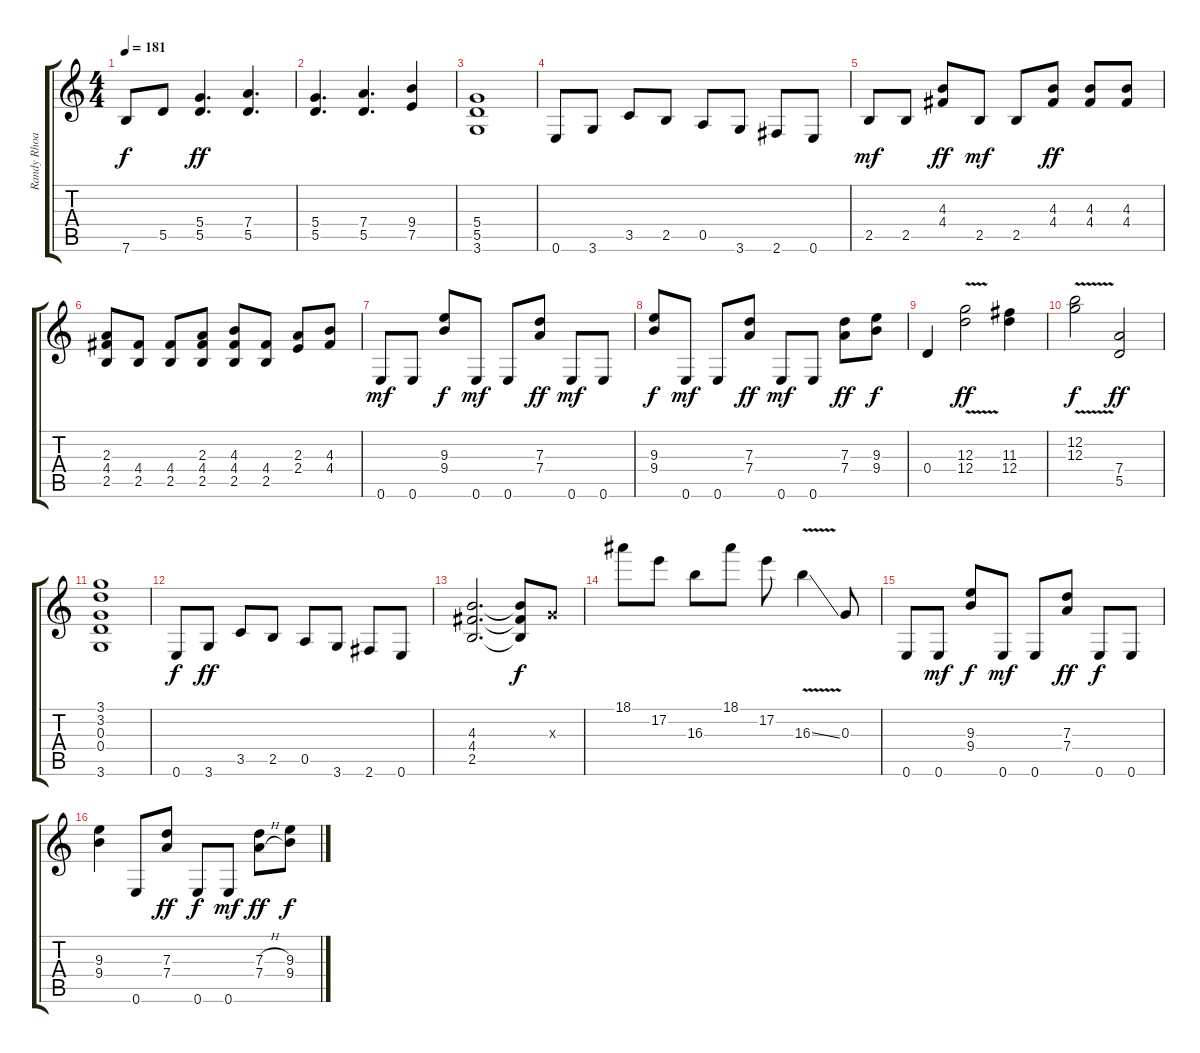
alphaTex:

\track ("Randy Rhoads" "Randy Rhoa") {instrument overdrivenguitar}
\staff {score tabs}
\tuning (E4 B3 G3 D3 A2 E2) {hide}
\ts (4 4)
\tempo 181
\clef g2
\ks c
7.6.8{dy f} 5.5.8 (5.4 5.5).4{d dy ff} (7.4 5.5).4{d} |
(5.4 5.5).4{d} (7.4 5.5).4{d} (9.4 7.5).4 |
(5.4 5.5 3.6).1 |
0.6.8 3.6.8 3.5.8 2.5.8 0.5.8 3.6.8 2.6.8 0.6.8 |
2.5.8{dy mf} 2.5.8 (4.3 4.4).8{dy ff} 2.5.8{dy mf} 2.5.8 (4.3 4.4).8{dy ff} (4.3 4.4).8 (4.3 4.4).8 |
(2.3 4.4 2.5).8 (4.4 2.5).8 (4.4 2.5).8 (2.3 4.4 2.5).8 (4.3 4.4 2.5).8 (4.4 2.5).8 (2.3 2.4).8 (4.3 4.4).8 |
0.6.8{dy mf} 0.6.8 (9.3 9.4).8{dy f} 0.6.8{dy mf} 0.6.8 (7.3 7.4).8{dy ff} 0.6.8{dy mf} 0.6.8 |
(9.3 9.4).8{dy f} 0.6.8{dy mf} 0.6.8 (7.3 7.4).8{dy ff} 0.6.8{dy mf} 0.6.8 (7.3 7.4).8{dy ff} (9.3 9.4).8{dy f} |
0.4.4 (12.3{v} 12.4{v}).2{dy ff} (11.3 12.4).4 |
(12.2{v} 12.3{v}).2{dy f} (7.4 5.5).2{dy ff} |
(3.1 3.2 0.3 0.4 3.6).1 |
0.6.8{dy f} 3.6.8{dy ff} 3.5.8 2.5.8 0.5.8 3.6.8 2.6.8 0.6.8 |
(4.3 4.4 2.5).2{d} (4.3{t} 4.4{t} 2.5{t}).8{dy f} 0.3{x}.8 |
18.1.8 17.2.8 16.3.8 18.1.8 17.2.8 16.3{v ss}.4 0.3.8 |
0.6.8 0.6.8{dy mf} (9.3 9.4).8{dy f} 0.6.8{dy mf} 0.6.8 (7.3 7.4).8{dy ff} 0.6.8{dy f} 0.6.8 |
(9.3 9.4).4 0.6.8 (7.3 7.4).8{dy ff} 0.6.8{dy f} 0.6.8{dy mf} (7.3{h} 7.4{h}).8{dy ff} (9.3 9.4).8{dy f}
